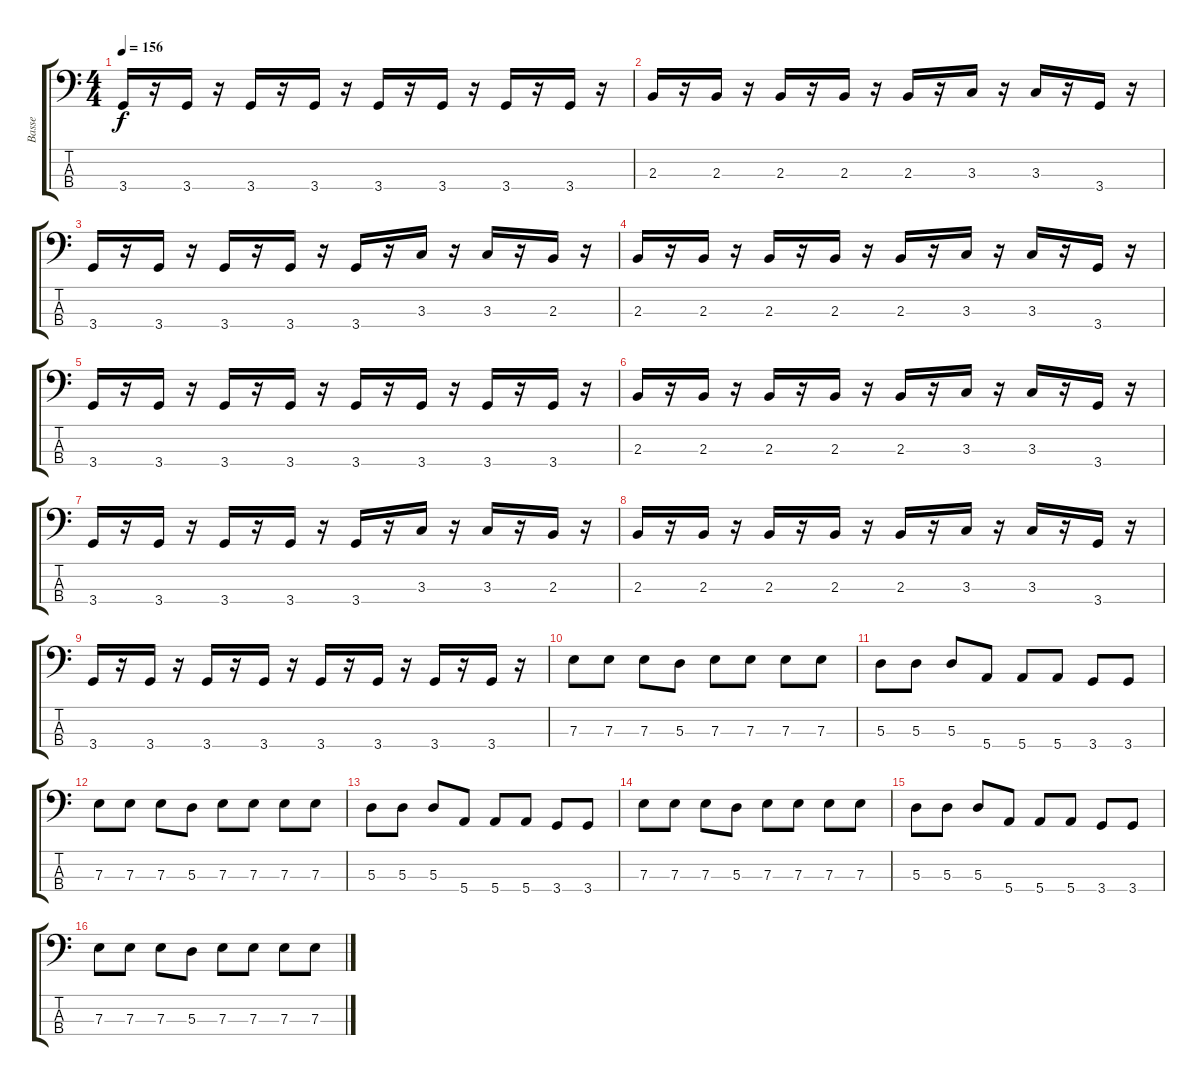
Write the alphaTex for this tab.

\track ("Basse" "Basse") {instrument electricbassfinger}
\staff {score tabs}
\tuning (G2 D2 A1 E1) {hide}
\ts (4 4)
\tempo 156
\clef f4
\ks c
3.4.16{dy f} r.16 3.4.16 r.16 3.4.16 r.16 3.4.16 r.16 3.4.16 r.16 3.4.16 r.16 3.4.16 r.16 3.4.16 r.16 |
2.3.16 r.16 2.3.16 r.16 2.3.16 r.16 2.3.16 r.16 2.3.16 r.16 3.3.16 r.16 3.3.16 r.16 3.4.16 r.16 |
3.4.16 r.16 3.4.16 r.16 3.4.16 r.16 3.4.16 r.16 3.4.16 r.16 3.3.16 r.16 3.3.16 r.16 2.3.16 r.16 |
2.3.16 r.16 2.3.16 r.16 2.3.16 r.16 2.3.16 r.16 2.3.16 r.16 3.3.16 r.16 3.3.16 r.16 3.4.16 r.16 |
3.4.16 r.16 3.4.16 r.16 3.4.16 r.16 3.4.16 r.16 3.4.16 r.16 3.4.16 r.16 3.4.16 r.16 3.4.16 r.16 |
2.3.16 r.16 2.3.16 r.16 2.3.16 r.16 2.3.16 r.16 2.3.16 r.16 3.3.16 r.16 3.3.16 r.16 3.4.16 r.16 |
3.4.16 r.16 3.4.16 r.16 3.4.16 r.16 3.4.16 r.16 3.4.16 r.16 3.3.16 r.16 3.3.16 r.16 2.3.16 r.16 |
2.3.16 r.16 2.3.16 r.16 2.3.16 r.16 2.3.16 r.16 2.3.16 r.16 3.3.16 r.16 3.3.16 r.16 3.4.16 r.16 |
3.4.16 r.16 3.4.16 r.16 3.4.16 r.16 3.4.16 r.16 3.4.16 r.16 3.4.16 r.16 3.4.16 r.16 3.4.16 r.16 |
7.3.8 7.3.8 7.3.8 5.3.8 7.3.8 7.3.8 7.3.8 7.3.8 |
5.3.8 5.3.8 5.3.8 5.4.8 5.4.8 5.4.8 3.4.8 3.4.8 |
7.3.8 7.3.8 7.3.8 5.3.8 7.3.8 7.3.8 7.3.8 7.3.8 |
5.3.8 5.3.8 5.3.8 5.4.8 5.4.8 5.4.8 3.4.8 3.4.8 |
7.3.8 7.3.8 7.3.8 5.3.8 7.3.8 7.3.8 7.3.8 7.3.8 |
5.3.8 5.3.8 5.3.8 5.4.8 5.4.8 5.4.8 3.4.8 3.4.8 |
7.3.8 7.3.8 7.3.8 5.3.8 7.3.8 7.3.8 7.3.8 7.3.8
